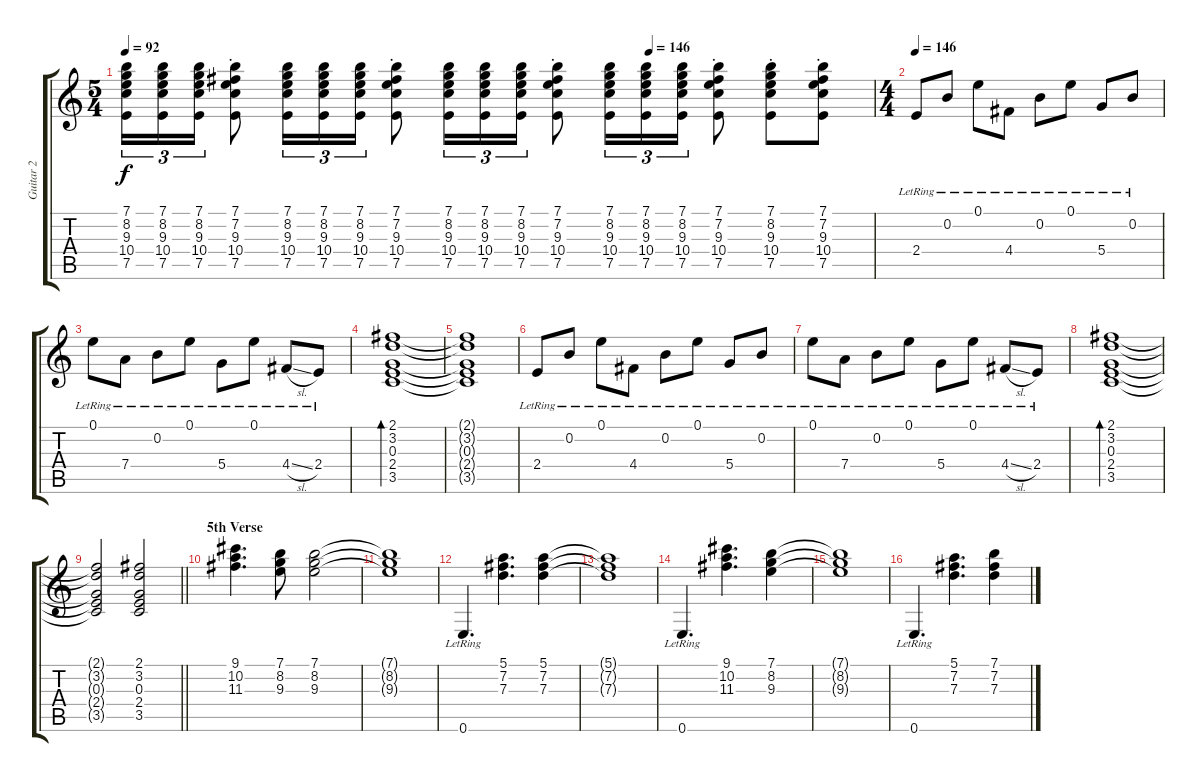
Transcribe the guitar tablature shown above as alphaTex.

\track ("Guitar 2" "Guitar 2") {instrument overdrivenguitar}
\staff {score tabs}
\tuning (E4 B3 G3 D3 A2 E2) {hide}
\ts (5 4)
\tempo 92
\tempo (146 0.7)
\clef g2
\ks c
(7.1 8.2 9.3 10.4 7.5).16{tu (3 2) dy f} (7.1 8.2 9.3 10.4 7.5).16{tu (3 2)} (7.1 8.2 9.3 10.4 7.5).16{tu (3 2)} (7.1{st} 7.2{st} 9.3{st} 10.4{st} 7.5{st}).8 (7.1 8.2 9.3 10.4 7.5).16{tu (3 2)} (7.1 8.2 9.3 10.4 7.5).16{tu (3 2)} (7.1 8.2 9.3 10.4 7.5).16{tu (3 2)} (7.1{st} 7.2{st} 9.3{st} 10.4{st} 7.5{st}).8 (7.1 8.2 9.3 10.4 7.5).16{tu (3 2)} (7.1 8.2 9.3 10.4 7.5).16{tu (3 2)} (7.1 8.2 9.3 10.4 7.5).16{tu (3 2)} (7.1{st} 7.2{st} 9.3{st} 10.4{st} 7.5{st}).8 (7.1 8.2 9.3 10.4 7.5).16{tu (3 2)} (7.1 8.2 9.3 10.4 7.5).16{tu (3 2)} (7.1 8.2 9.3 10.4 7.5).16{tu (3 2)} (7.1{st} 7.2{st} 9.3{st} 10.4{st} 7.5{st}).8 (7.1{st} 8.2{st} 9.3{st} 10.4{st} 7.5{st}).8 (7.1{st} 7.2{st} 9.3{st} 10.4{st} 7.5{st}).8 |
\ts (4 4)
\tempo 146
2.4{lr}.8 0.2{lr}.8 0.1{lr}.8 4.4{lr}.8 0.2{lr}.8 0.1{lr}.8 5.4{lr}.8 0.2{lr}.8 |
0.1{lr}.8 7.4{lr}.8 0.2{lr}.8 0.1{lr}.8 5.4{lr}.8 0.1{lr}.8 4.4{sl lr}.8 2.4{lr}.8 |
(2.1 3.2 0.3 2.4 3.5).1{bd 480} |
(2.1{t} 3.2{t} 0.3{t} 2.4{t} 3.5{t}).1 |
2.4{lr}.8 0.2{lr}.8 0.1{lr}.8 4.4{lr}.8 0.2{lr}.8 0.1{lr}.8 5.4{lr}.8 0.2{lr}.8 |
0.1{lr}.8 7.4{lr}.8 0.2{lr}.8 0.1{lr}.8 5.4{lr}.8 0.1{lr}.8 4.4{sl lr}.8 2.4{lr}.8 |
(2.1 3.2 0.3 2.4 3.5).1{bd 480} |
\barLineRight lightlight
(2.1{t} 3.2{t} 0.3{t} 2.4{t} 3.5{t}).2 (2.1 3.2 0.3 2.4 3.5).2 |
\section ("" "5th Verse")
(9.1 10.2 11.3).4{d} (7.1 8.2 9.3).8 (7.1 8.2 9.3).2 |
(7.1{t} 8.2{t} 9.3{t}).1 |
0.6{lr}.4{d} (5.1 7.2 7.3).4{d} (5.1 7.2 7.3).4 |
(5.1{t} 7.2{t} 7.3{t}).1 |
0.6{lr}.4{d} (9.1 10.2 11.3).4{d} (7.1 8.2 9.3).4 |
(7.1{t} 8.2{t} 9.3{t}).1 |
0.6{lr}.4{d} (5.1 7.2 7.3).4{d} (7.1 7.2 7.3).4
